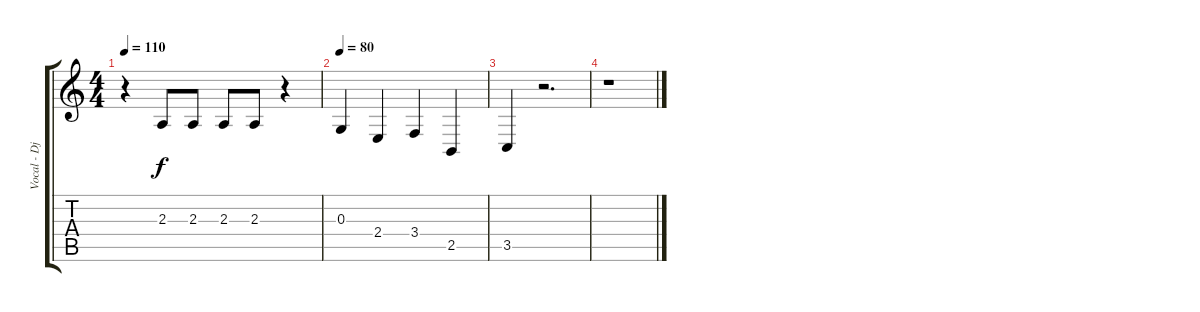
\track ("Vocal - Djordje Balasevic" "Vocal - Dj") {instrument trumpet}
\staff {score tabs}
\tuning (E4 B3 G3 D3 A2 E2) {hide}
\ts (4 4)
\tempo 110
\clef g2
\ks c
r.4{dy f} 2.3.8 2.3.8 2.3.8 2.3.8 r.4 |
\tempo 80
0.3.4 2.4.4 3.4.4 2.5.4 |
3.5.4 r.2{d} |
r.1
